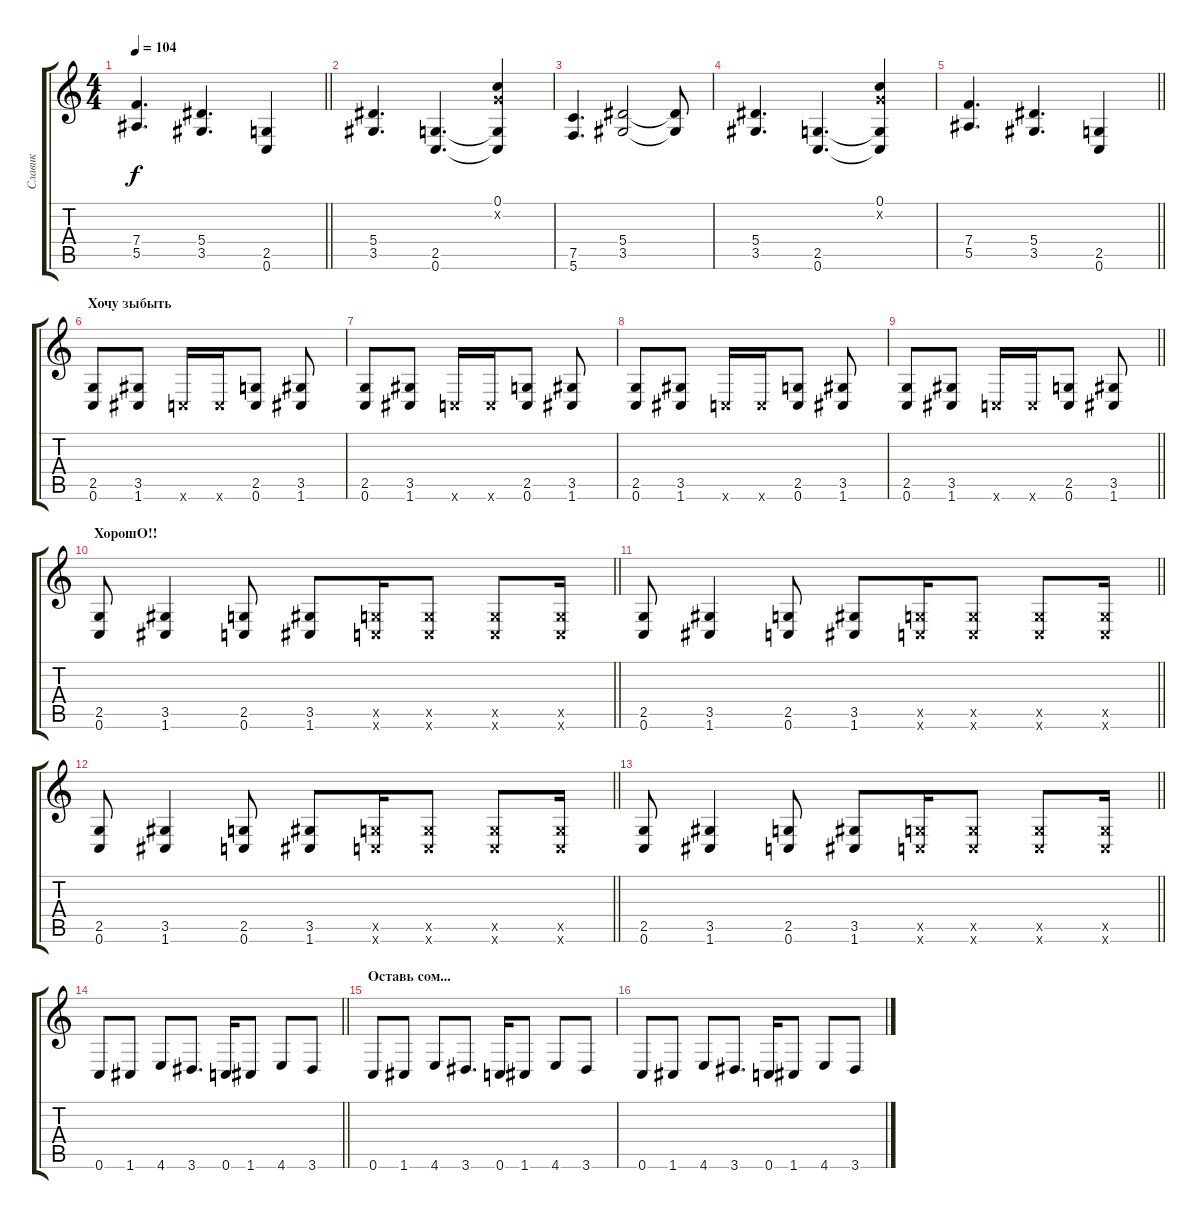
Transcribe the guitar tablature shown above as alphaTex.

\track ("Славик" "Славик") {instrument distortionguitar}
\staff {score tabs}
\tuning (C4 G3 Eb3 Bb2 F2 C2) {hide}
\ts (4 4)
\tempo 104
\clef g2
\barLineRight lightlight
\ks c
(7.4 5.5).4{d dy f} (5.4 3.5).4{d} (2.5 0.6).4 |
(5.4 3.5).4{d} (2.5 0.6).4{d} (0.1 0.2{x} 2.5{t} 0.6{t}).4 |
(7.5 5.6).4{d} (5.4 3.5).2 (5.4{t} 3.5{t}).8 |
(5.4 3.5).4{d} (2.5 0.6).4{d} (0.1 0.2{x} 2.5{t} 0.6{t}).4 |
\barLineRight lightlight
(7.4 5.5).4{d} (5.4 3.5).4{d} (2.5 0.6).4 |
\section ("" "Хочу зыбыть")
(2.5 0.6).8 (3.5 1.6).8 0.6{x}.16 0.6{x}.16 (2.5 0.6).8 (3.5 1.6).8 |
(2.5 0.6).8 (3.5 1.6).8 0.6{x}.16 0.6{x}.16 (2.5 0.6).8 (3.5 1.6).8 |
(2.5 0.6).8 (3.5 1.6).8 0.6{x}.16 0.6{x}.16 (2.5 0.6).8 (3.5 1.6).8 |
\barLineRight lightlight
(2.5 0.6).8 (3.5 1.6).8 0.6{x}.16 0.6{x}.16 (2.5 0.6).8 (3.5 1.6).8 |
\section ("" "ХорошО!!")
\barLineRight lightlight
(2.5 0.6).8 (3.5 1.6).4 (2.5 0.6).8 (3.5 1.6).8 (2.5{x} 0.6{x}).16 (2.5{x} 0.6{x}).8 (2.5{x} 0.6{x}).8 (2.5{x} 0.6{x}).16 |
\barLineRight lightlight
(2.5 0.6).8 (3.5 1.6).4 (2.5 0.6).8 (3.5 1.6).8 (2.5{x} 0.6{x}).16 (2.5{x} 0.6{x}).8 (2.5{x} 0.6{x}).8 (2.5{x} 0.6{x}).16 |
\barLineRight lightlight
(2.5 0.6).8 (3.5 1.6).4 (2.5 0.6).8 (3.5 1.6).8 (2.5{x} 0.6{x}).16 (2.5{x} 0.6{x}).8 (2.5{x} 0.6{x}).8 (2.5{x} 0.6{x}).16 |
\barLineRight lightlight
(2.5 0.6).8 (3.5 1.6).4 (2.5 0.6).8 (3.5 1.6).8 (2.5{x} 0.6{x}).16 (2.5{x} 0.6{x}).8 (2.5{x} 0.6{x}).8 (2.5{x} 0.6{x}).16 |
\barLineRight lightlight
0.6.8 1.6.8 4.6.8 3.6.8{d} 0.6.16 1.6.8 4.6.8 3.6.8 |
\section ("" "Оставь сом...")
0.6.8 1.6.8 4.6.8 3.6.8{d} 0.6.16 1.6.8 4.6.8 3.6.8 |
0.6.8 1.6.8 4.6.8 3.6.8{d} 0.6.16 1.6.8 4.6.8 3.6.8
